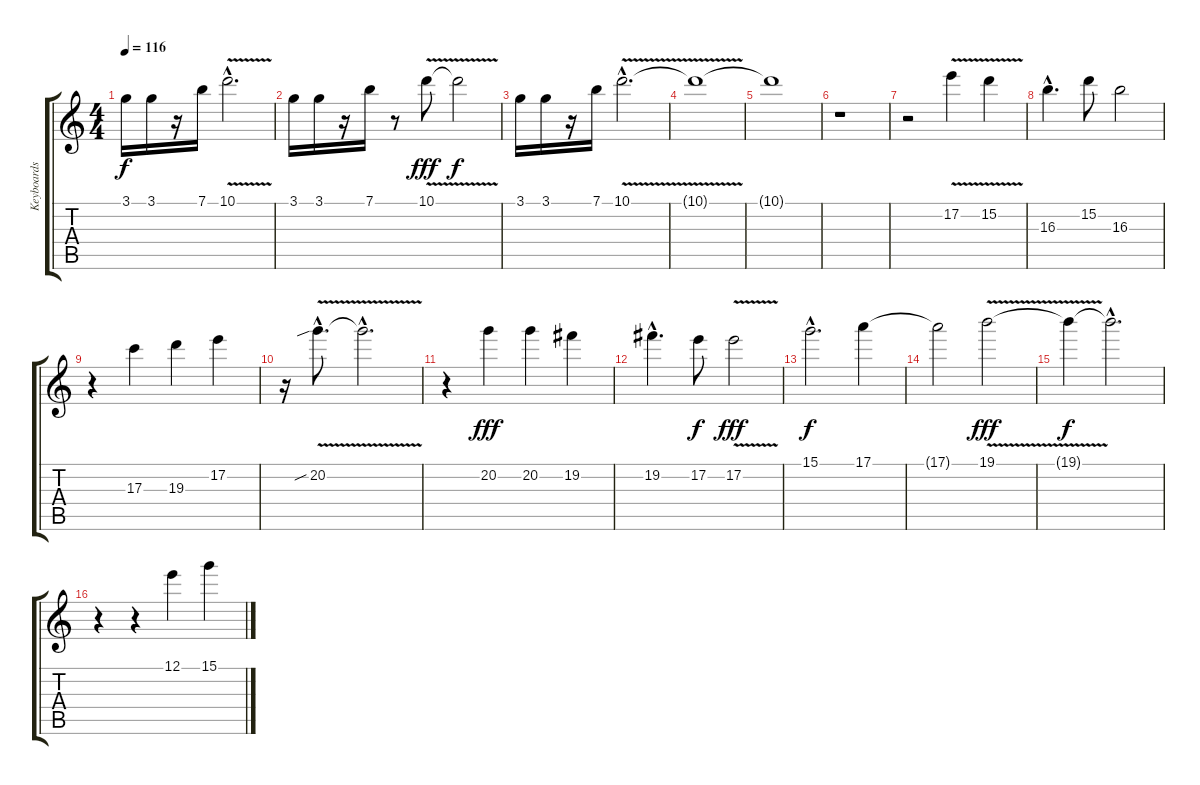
\track ("Keyboards" "Keyboards") {instrument shakuhachi}
\staff {score tabs}
\tuning (E5 B4 G4 D4 A3 E3) {hide}
\ts (4 4)
\tempo 116
\clef g2
\ks c
3.1.16{dy f volume 15 instrument recorder} 3.1.16 r.16 7.1.16 10.1{v hac}.2{d} |
3.1.16 3.1.16 r.16 7.1.16 r.8 10.1{v}.8{dy fff} 10.1{t}.2{dy f} |
3.1.16 3.1.16 r.16 7.1.16 10.1{v hac}.2{d} |
10.1{t}.1 |
10.1{t}.1 |
r.1 |
r.2 17.2{v}.4{volume 16 balance 11 instrument shakuhachi} 15.2{v}.4 |
16.3{hac}.4{d} 15.2.8 16.3.2 |
r.4 17.3.4 19.3.4 17.2.4 |
r.16 20.2{v sib hac}.8{d} 20.2{hac t}.2{d} |
r.4 20.2.4{dy fff} 20.2.4 19.2.4 |
19.2{hac}.4{d} 17.2.8{dy f} 17.2{v}.2{dy fff} |
15.1{hac}.2{d dy f} 17.1.4 |
17.1{t}.2 19.1{v}.2{dy fff} |
19.1{t}.4{dy f} 19.1{hac t}.2{d} |
r.4 r.4 12.1.4 15.1.4
